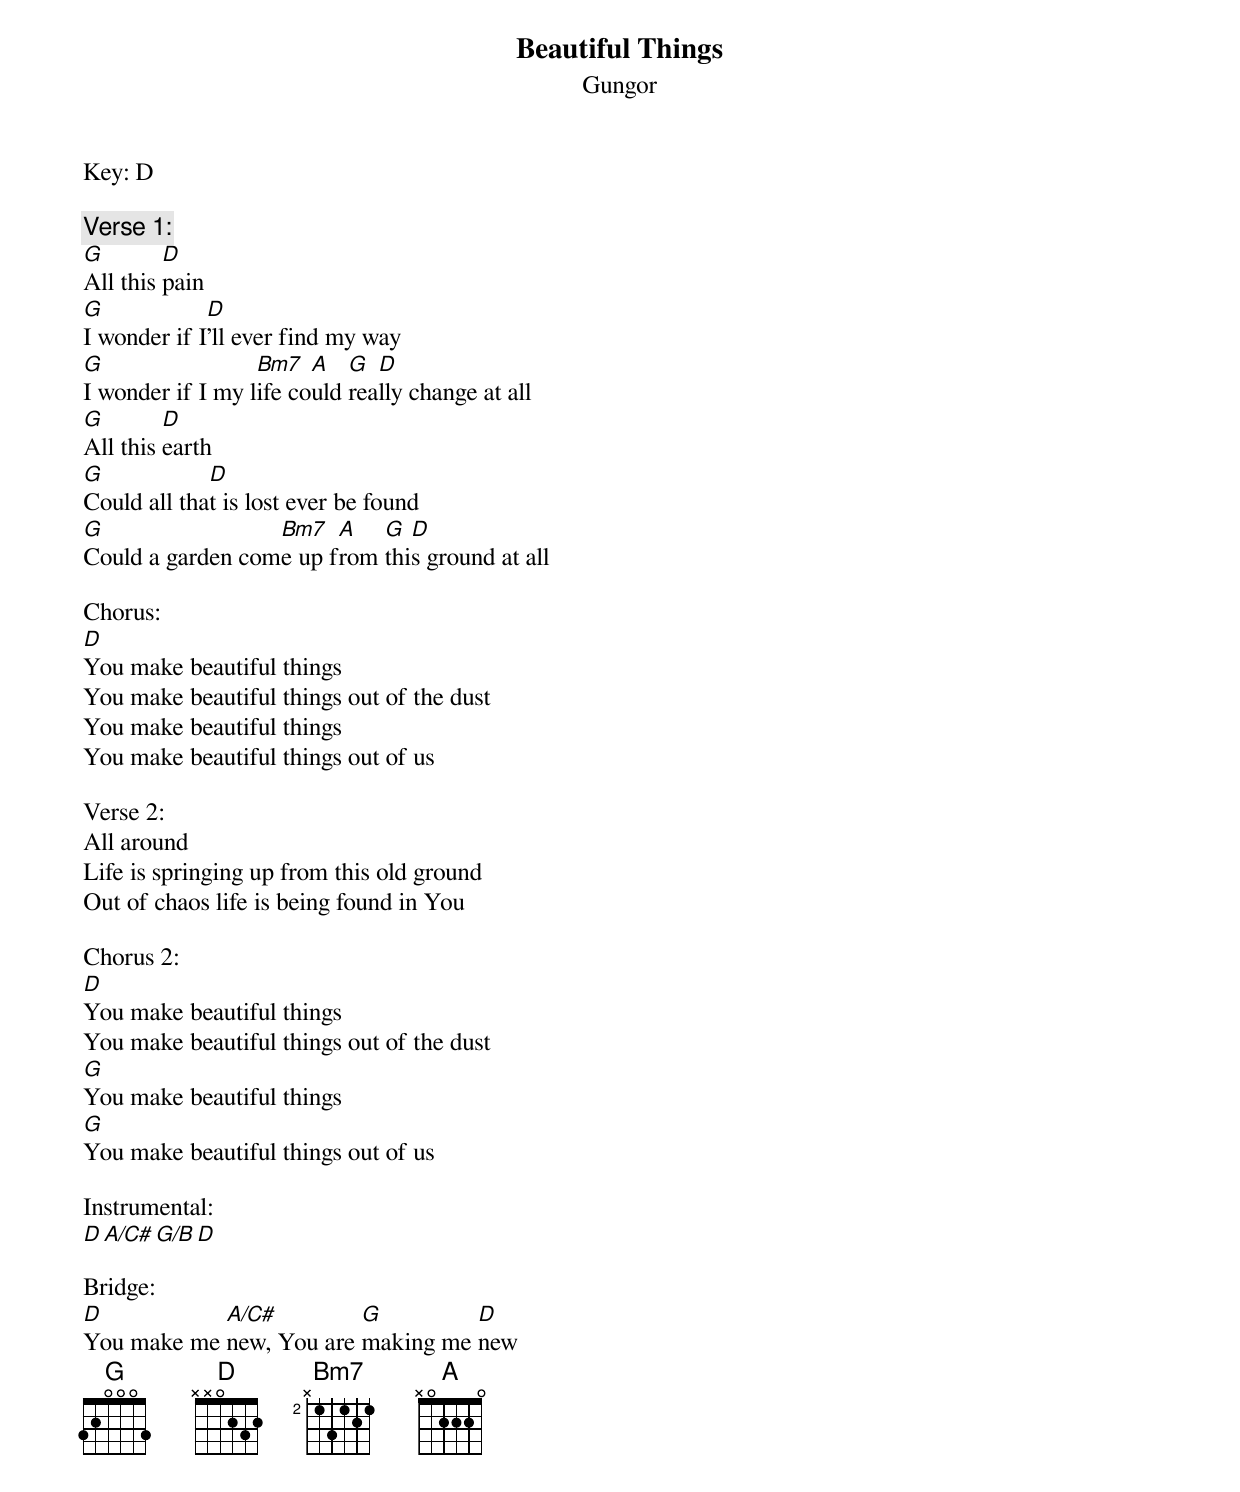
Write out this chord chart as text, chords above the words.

Beautiful Things
Gungor
Key: D

Verse 1:
G        D
All this pain
G            D
I wonder if I’ll ever find my way
G                 Bm7   A   G  D
I wonder if I my life could really change at all
G        D
All this earth
G            D
Could all that is lost ever be found
G                 Bm7   A   G  D
Could a garden come up from this ground at all

Chorus:
D
You make beautiful things
You make beautiful things out of the dust
You make beautiful things
You make beautiful things out of us

Verse 2:
All around
Life is springing up from this old ground
Out of chaos life is being found in You

Chorus 2:
D
You make beautiful things
You make beautiful things out of the dust
G
You make beautiful things
G
You make beautiful things out of us

Instrumental:
D  A/C#  G/B  D

Bridge:
D           A/C#         G         D
You make me new, You are making me new
